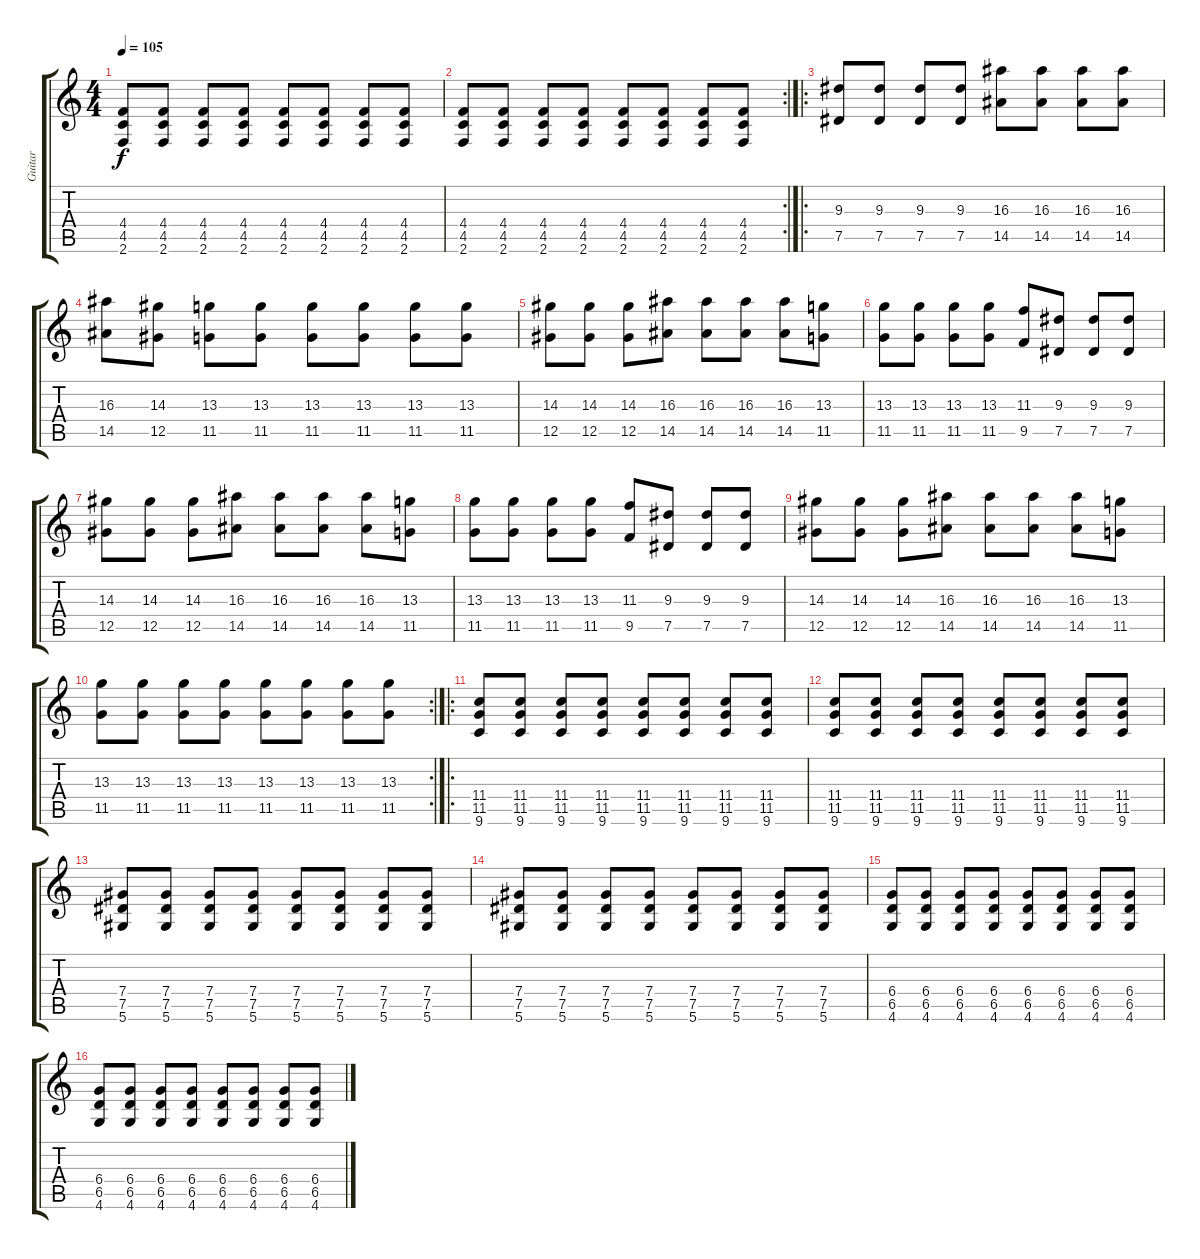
\track ("Guitar" "Guitar") {instrument acousticguitarsteel}
\staff {score tabs}
\tuning (Eb4 Bb3 Gb3 Db3 Ab2 Eb2) {hide}
\ts (4 4)
\tempo 105
\clef g2
\ks c
(4.4 4.5 2.6).8{dy f} (4.4 4.5 2.6).8 (4.4 4.5 2.6).8 (4.4 4.5 2.6).8 (4.4 4.5 2.6).8 (4.4 4.5 2.6).8 (4.4 4.5 2.6).8 (4.4 4.5 2.6).8 |
\rc 2
(4.4 4.5 2.6).8 (4.4 4.5 2.6).8 (4.4 4.5 2.6).8 (4.4 4.5 2.6).8 (4.4 4.5 2.6).8 (4.4 4.5 2.6).8 (4.4 4.5 2.6).8 (4.4 4.5 2.6).8 |
\ro
(9.3 7.5).8 (9.3 7.5).8 (9.3 7.5).8 (9.3 7.5).8 (16.3 14.5).8 (16.3 14.5).8 (16.3 14.5).8 (16.3 14.5).8 |
(16.3 14.5).8 (14.3 12.5).8 (13.3 11.5).8 (13.3 11.5).8 (13.3 11.5).8 (13.3 11.5).8 (13.3 11.5).8 (13.3 11.5).8 |
(14.3 12.5).8 (14.3 12.5).8 (14.3 12.5).8 (16.3 14.5).8 (16.3 14.5).8 (16.3 14.5).8 (16.3 14.5).8 (13.3 11.5).8 |
(13.3 11.5).8 (13.3 11.5).8 (13.3 11.5).8 (13.3 11.5).8 (11.3 9.5).8 (9.3 7.5).8 (9.3 7.5).8 (9.3 7.5).8 |
(14.3 12.5).8 (14.3 12.5).8 (14.3 12.5).8 (16.3 14.5).8 (16.3 14.5).8 (16.3 14.5).8 (16.3 14.5).8 (13.3 11.5).8 |
(13.3 11.5).8 (13.3 11.5).8 (13.3 11.5).8 (13.3 11.5).8 (11.3 9.5).8 (9.3 7.5).8 (9.3 7.5).8 (9.3 7.5).8 |
(14.3 12.5).8 (14.3 12.5).8 (14.3 12.5).8 (16.3 14.5).8 (16.3 14.5).8 (16.3 14.5).8 (16.3 14.5).8 (13.3 11.5).8 |
\rc 2
(13.3 11.5).8 (13.3 11.5).8 (13.3 11.5).8 (13.3 11.5).8 (13.3 11.5).8 (13.3 11.5).8 (13.3 11.5).8 (13.3 11.5).8 |
\ro
(11.4 11.5 9.6).8 (11.4 11.5 9.6).8 (11.4 11.5 9.6).8 (11.4 11.5 9.6).8 (11.4 11.5 9.6).8 (11.4 11.5 9.6).8 (11.4 11.5 9.6).8 (11.4 11.5 9.6).8 |
(11.4 11.5 9.6).8 (11.4 11.5 9.6).8 (11.4 11.5 9.6).8 (11.4 11.5 9.6).8 (11.4 11.5 9.6).8 (11.4 11.5 9.6).8 (11.4 11.5 9.6).8 (11.4 11.5 9.6).8 |
(7.4 7.5 5.6).8 (7.4 7.5 5.6).8 (7.4 7.5 5.6).8 (7.4 7.5 5.6).8 (7.4 7.5 5.6).8 (7.4 7.5 5.6).8 (7.4 7.5 5.6).8 (7.4 7.5 5.6).8 |
(7.4 7.5 5.6).8 (7.4 7.5 5.6).8 (7.4 7.5 5.6).8 (7.4 7.5 5.6).8 (7.4 7.5 5.6).8 (7.4 7.5 5.6).8 (7.4 7.5 5.6).8 (7.4 7.5 5.6).8 |
(6.4 6.5 4.6).8 (6.4 6.5 4.6).8 (6.4 6.5 4.6).8 (6.4 6.5 4.6).8 (6.4 6.5 4.6).8 (6.4 6.5 4.6).8 (6.4 6.5 4.6).8 (6.4 6.5 4.6).8 |
(6.4 6.5 4.6).8 (6.4 6.5 4.6).8 (6.4 6.5 4.6).8 (6.4 6.5 4.6).8 (6.4 6.5 4.6).8 (6.4 6.5 4.6).8 (6.4 6.5 4.6).8 (6.4 6.5 4.6).8
